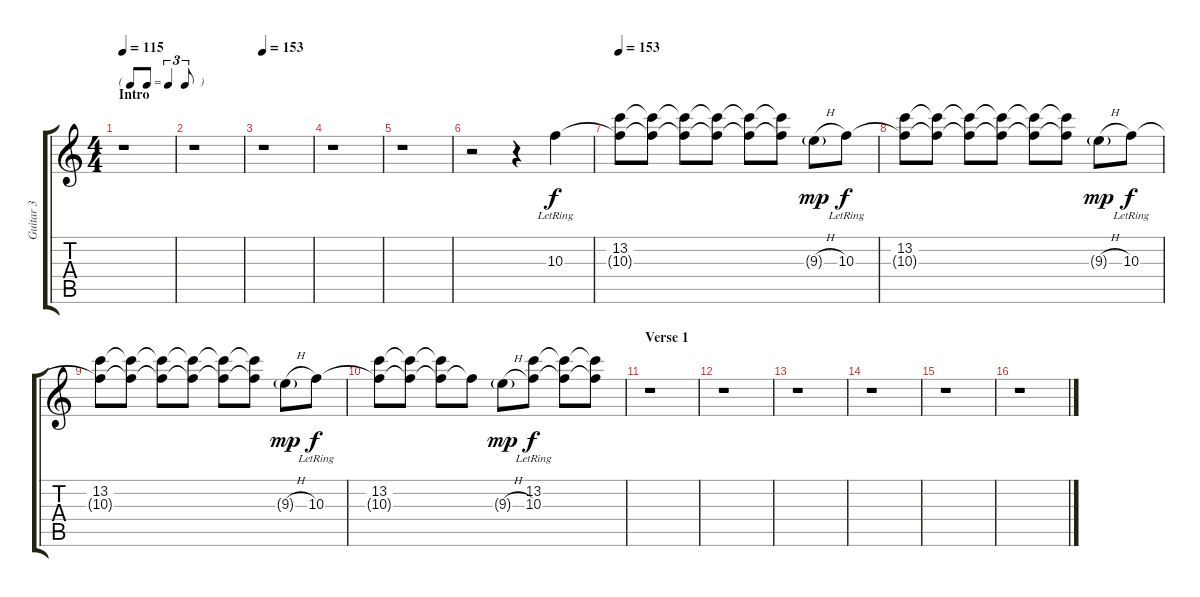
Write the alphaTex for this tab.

\track ("Guitar 3" "Guitar 3") {instrument overdrivenguitar}
\staff {score tabs}
\tuning (E4 B3 G3 D3 A2 D2) {hide}
\ts (4 4)
\tf triplet8th
\section ("" "Intro")
\tempo 115
\clef g2
\ks c
r.1{dy f instrument overdrivenguitar} |
r.1 |
\tempo 153
r.1 |
r.1 |
r.1 |
r.2 r.4 10.3{lr}.4 |
\tempo 153
(13.2 10.3{t}).8 (13.2{t} 10.3{t}).8 (13.2{t} 10.3{t}).8 (13.2{t} 10.3{t}).8 (13.2{t} 10.3{t}).8 (13.2{t} 10.3{t}).8 9.3{h g}.8{dy mp} 10.3{lr}.8{dy f} |
(13.2 10.3{t}).8 (13.2{t} 10.3{t}).8 (13.2{t} 10.3{t}).8 (13.2{t} 10.3{t}).8 (13.2{t} 10.3{t}).8 (13.2{t} 10.3{t}).8 9.3{h g}.8{dy mp} 10.3{lr}.8{dy f} |
(13.2 10.3{t}).8 (13.2{t} 10.3{t}).8 (13.2{t} 10.3{t}).8 (13.2{t} 10.3{t}).8 (13.2{t} 10.3{t}).8 (13.2{t} 10.3{t}).8 9.3{h g}.8{dy mp} 10.3{lr}.8{dy f} |
(13.2 10.3{t}).8 (13.2{t} 10.3{t}).8 (13.2{t} 10.3{t}).8 10.3{t}.8 9.3{h g}.8{dy mp} (13.2 10.3{lr}).8{dy f} (13.2{t} 10.3{t}).8 (13.2{t} 10.3{t}).8 |
\section ("" "Verse 1")
r.1 |
r.1 |
r.1 |
r.1 |
r.1 |
r.1
